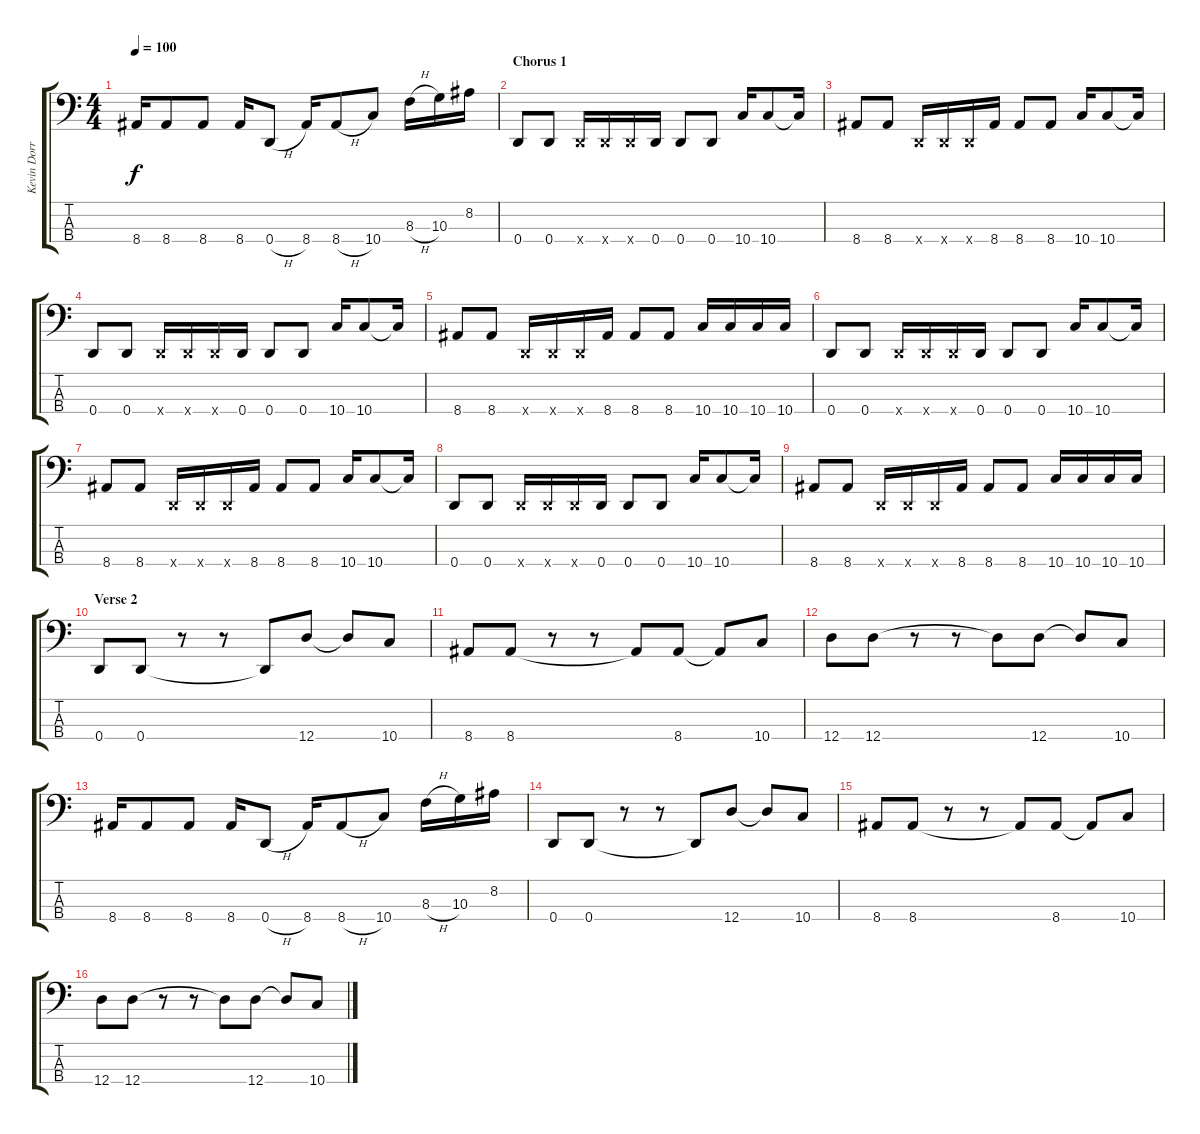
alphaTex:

\track ("Kevin Dorr" "Kevin Dorr") {instrument electricbasspick}
\staff {score tabs}
\tuning (G2 D2 A1 D1) {hide}
\ts (4 4)
\tempo 100
\clef f4
\ks c
8.4.16{dy f} 8.4.8 8.4.8 8.4.16 0.4{h}.8 8.4.16 8.4{h}.8 10.4.8 8.3{h}.16 10.3.16 8.2.16 |
\section ("" "Chorus 1")
0.4.8 0.4.8 0.4{x}.16 0.4{x}.16 0.4{x}.16 0.4.16 0.4.8 0.4.8 10.4.16 10.4.8 10.4{t}.16 |
8.4.8 8.4.8 0.4{x}.16 0.4{x}.16 0.4{x}.16 8.4.16 8.4.8 8.4.8 10.4.16 10.4.8 10.4{t}.16 |
0.4.8 0.4.8 0.4{x}.16 0.4{x}.16 0.4{x}.16 0.4.16 0.4.8 0.4.8 10.4.16 10.4.8 10.4{t}.16 |
8.4.8 8.4.8 0.4{x}.16 0.4{x}.16 0.4{x}.16 8.4.16 8.4.8 8.4.8 10.4.16 10.4.16 10.4.16 10.4.16 |
0.4.8 0.4.8 0.4{x}.16 0.4{x}.16 0.4{x}.16 0.4.16 0.4.8 0.4.8 10.4.16 10.4.8 10.4{t}.16 |
8.4.8 8.4.8 0.4{x}.16 0.4{x}.16 0.4{x}.16 8.4.16 8.4.8 8.4.8 10.4.16 10.4.8 10.4{t}.16 |
0.4.8 0.4.8 0.4{x}.16 0.4{x}.16 0.4{x}.16 0.4.16 0.4.8 0.4.8 10.4.16 10.4.8 10.4{t}.16 |
8.4.8 8.4.8 0.4{x}.16 0.4{x}.16 0.4{x}.16 8.4.16 8.4.8 8.4.8 10.4.16 10.4.16 10.4.16 10.4.16 |
\section ("" "Verse 2")
0.4.8 0.4.8 r.8 r.8 0.4{t}.8 12.4.8 12.4{t}.8 10.4.8 |
8.4.8 8.4.8 r.8 r.8 8.4{t}.8 8.4.8 8.4{t}.8 10.4.8 |
12.4.8 12.4.8 r.8 r.8 12.4{t}.8 12.4.8 12.4{t}.8 10.4.8 |
8.4.16 8.4.8 8.4.8 8.4.16 0.4{h}.8 8.4.16 8.4{h}.8 10.4.8 8.3{h}.16 10.3.16 8.2.16 |
0.4.8 0.4.8 r.8 r.8 0.4{t}.8 12.4.8 12.4{t}.8 10.4.8 |
8.4.8 8.4.8 r.8 r.8 8.4{t}.8 8.4.8 8.4{t}.8 10.4.8 |
12.4.8 12.4.8 r.8 r.8 12.4{t}.8 12.4.8 12.4{t}.8 10.4.8
